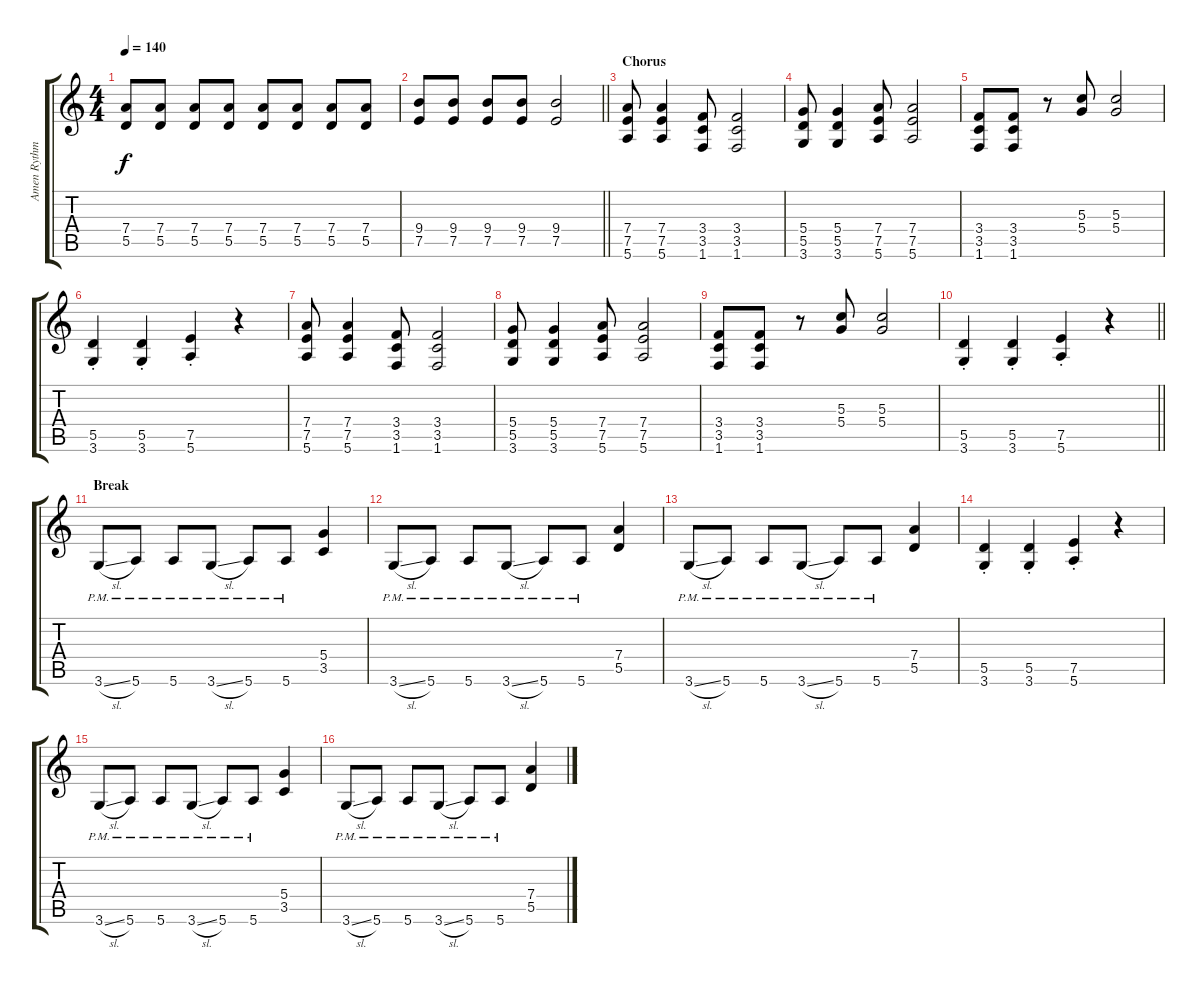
\track ("Amen Rythm" "Amen Rythm") {instrument distortionguitar}
\staff {score tabs}
\tuning (E4 B3 G3 D3 A2 E2) {hide}
\ts (4 4)
\tempo 140
\clef g2
\ks c
(7.4 5.5).8{dy f} (7.4 5.5).8 (7.4 5.5).8 (7.4 5.5).8 (7.4 5.5).8 (7.4 5.5).8 (7.4 5.5).8 (7.4 5.5).8 |
\barLineRight lightlight
(9.4 7.5).8 (9.4 7.5).8 (9.4 7.5).8 (9.4 7.5).8 (9.4 7.5).2 |
\section ("" "Chorus")
(7.4 7.5 5.6).8 (7.4 7.5 5.6).4 (3.4 3.5 1.6).8 (3.4 3.5 1.6).2 |
(5.4 5.5 3.6).8 (5.4 5.5 3.6).4 (7.4 7.5 5.6).8 (7.4 7.5 5.6).2 |
(3.4 3.5 1.6).8 (3.4 3.5 1.6).8 r.8 (5.3 5.4).8 (5.3 5.4).2 |
(5.5{st} 3.6{st}).4 (5.5{st} 3.6{st}).4 (7.5{st} 5.6{st}).4 r.4 |
(7.4 7.5 5.6).8 (7.4 7.5 5.6).4 (3.4 3.5 1.6).8 (3.4 3.5 1.6).2 |
(5.4 5.5 3.6).8 (5.4 5.5 3.6).4 (7.4 7.5 5.6).8 (7.4 7.5 5.6).2 |
(3.4 3.5 1.6).8 (3.4 3.5 1.6).8 r.8 (5.3 5.4).8 (5.3 5.4).2 |
\barLineRight lightlight
(5.5{st} 3.6{st}).4 (5.5{st} 3.6{st}).4 (7.5{st} 5.6{st}).4 r.4 |
\section ("" "Break")
3.6{sl pm}.8 5.6{pm}.8 5.6{pm}.8 3.6{sl pm}.8 5.6{pm}.8 5.6{pm}.8 (5.4 3.5).4 |
3.6{sl pm}.8 5.6{pm}.8 5.6{pm}.8 3.6{sl pm}.8 5.6{pm}.8 5.6{pm}.8 (7.4 5.5).4 |
3.6{sl pm}.8 5.6{pm}.8 5.6{pm}.8 3.6{sl pm}.8 5.6{pm}.8 5.6{pm}.8 (7.4 5.5).4 |
(5.5{st} 3.6{st}).4 (5.5{st} 3.6{st}).4 (7.5{st} 5.6{st}).4 r.4 |
3.6{sl pm}.8 5.6{pm}.8 5.6{pm}.8 3.6{sl pm}.8 5.6{pm}.8 5.6{pm}.8 (5.4 3.5).4 |
3.6{sl pm}.8 5.6{pm}.8 5.6{pm}.8 3.6{sl pm}.8 5.6{pm}.8 5.6{pm}.8 (7.4 5.5).4
